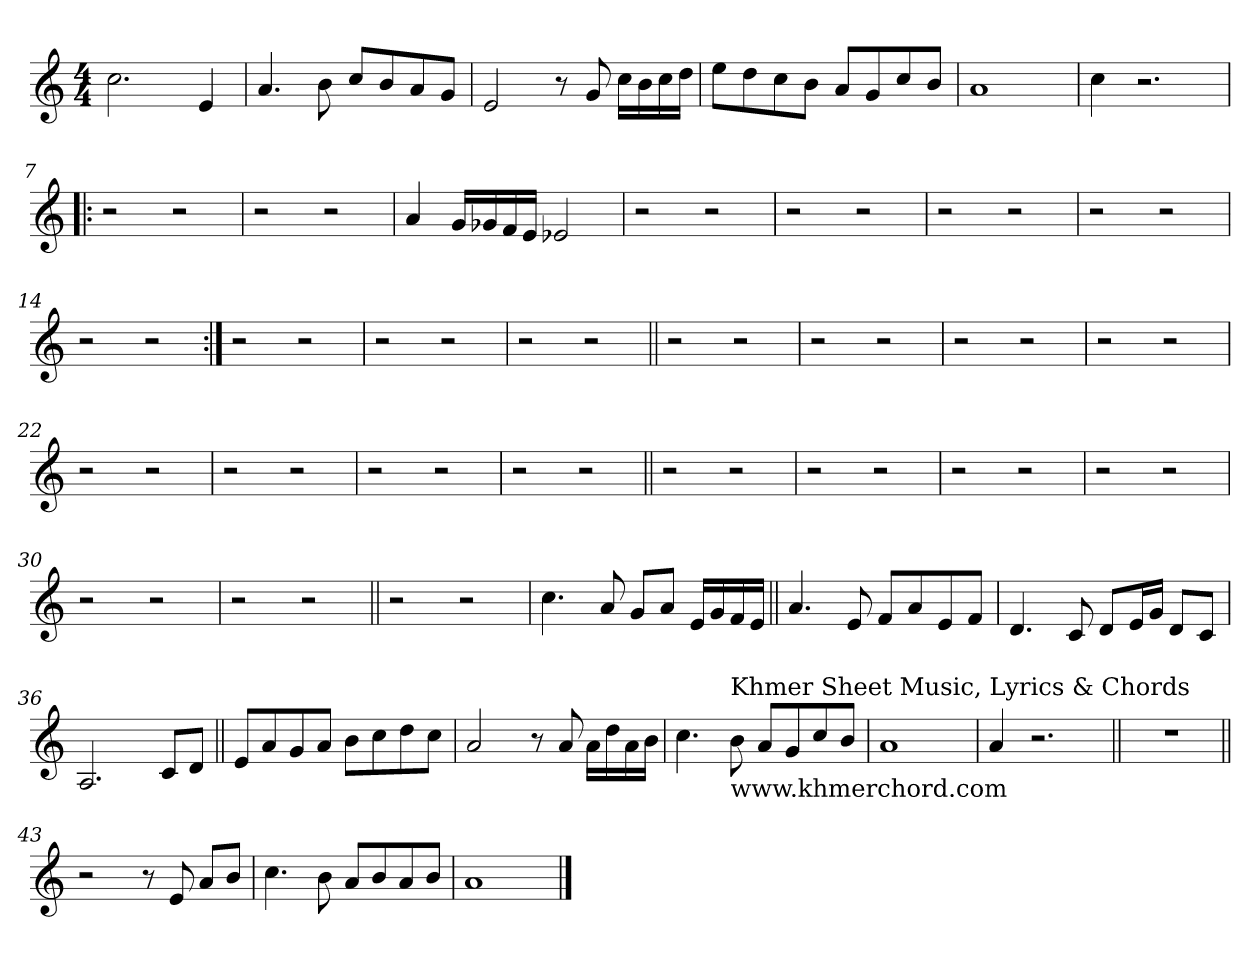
**kern
*part1
*staff1
!!LO:PB:g=z
*clefG2
*k[]
*C:
*M4/4
*MM63
=1
2.cci\
4ei/
=2
4.ai/
8bi\
8cci/L
8bi/
8ai/
8gi/J
=3
2ei/
8r
8gi/
16cci\LL
16bi\
16cci\
16ddi\JJ
=4
8eei\L
8ddi\
8cci\
8bi\J
8ai/L
8gi/
8cci/
8bi/J
=5
1ai
!!LO:LB:g=z
=6
4cci\
2.r
=7!|:
2r
2r
=8
2r
2r
=9
4ai/
16gi/LL
16g-Xi/
16fi/
16ei/JJ
2e-Xi/
=10
2r
2r
=11
2r
2r
!!LO:LB:g=z
=12
2r
2r
=13
2r
2r
=14
2r
2r
=15:|!
2r
2r
=16
2r
2r
=17
2r
2r
!!LO:LB:g=z
=18||
2r
2r
=19
2r
2r
=20
2r
2r
=21
2r
2r
=22
2r
2r
=23
2r
2r
!!LO:LB:g=z
=24
2r
2r
=25
2r
2r
=26||
2r
2r
=27
2r
2r
=28
2r
2r
=29
2r
2r
!!LO:LB:g=z
=30
2r
2r
=31
2r
2r
=32||
2r
2r
=33
4.cci\
8ai/
8gi/L
8ai/J
16ei/LL
16gi/
16fi/
16ei/JJ
=34||
4.ai/
8ei/
8fi/L
8ai/
8ei/
8fi/J
!!LO:LB:g=z
=35
4.di/
8ci/
8di/L
16ei/L
16gi/JJ
8di/L
8ci/J
=36
2.Ai/
8ci/L
8di/J
=37||
8ei/L
8ai/
8gi/
8ai/J
8bi\L
8cci\
8ddi\
8cci\J
=38
2ai/
8r
8ai/
16ai\LL
16ddi\
16ai\
16bi\JJ
!!LO:LB:g=z
=39
4.cci\
!LO:TX:b:t=www.khmerchord.com
!LO:TX:t=Khmer Sheet Music, Lyrics & Chords
8bi\
8ai/L
8gi/
8cci/
8bi/J
=40
1ai
=41
4ai/
2.r
=42||
1r
!!LO:LB:g=z
=43||
2r
8r
8ei/
8ai/L
8bi/J
=44
4.cci\
8bi\
8ai/L
8bi/
8ai/
8bi/J
=45
1ai
==
*-
